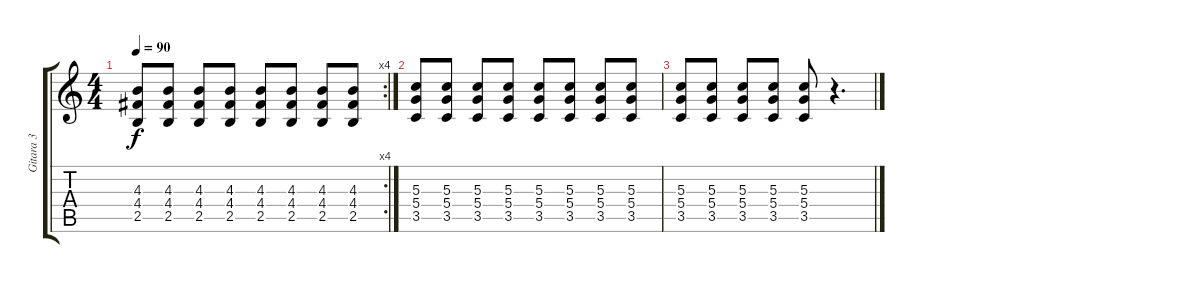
\track ("Gitara 3" "Gitara 3") {instrument distortionguitar}
\staff {score tabs}
\tuning (E4 B3 G3 D3 A2 E2) {hide}
\rc 4
\ts (4 4)
\tempo 90
\clef g2
\ks c
(4.3 4.4 2.5).8{dy f} (4.3 4.4 2.5).8 (4.3 4.4 2.5).8 (4.3 4.4 2.5).8 (4.3 4.4 2.5).8 (4.3 4.4 2.5).8 (4.3 4.4 2.5).8 (4.3 4.4 2.5).8 |
(5.3 5.4 3.5).8 (5.3 5.4 3.5).8 (5.3 5.4 3.5).8 (5.3 5.4 3.5).8 (5.3 5.4 3.5).8 (5.3 5.4 3.5).8 (5.3 5.4 3.5).8 (5.3 5.4 3.5).8 |
(5.3 5.4 3.5).8 (5.3 5.4 3.5).8 (5.3 5.4 3.5).8 (5.3 5.4 3.5).8 (5.3 5.4 3.5).8 r.4{d}
